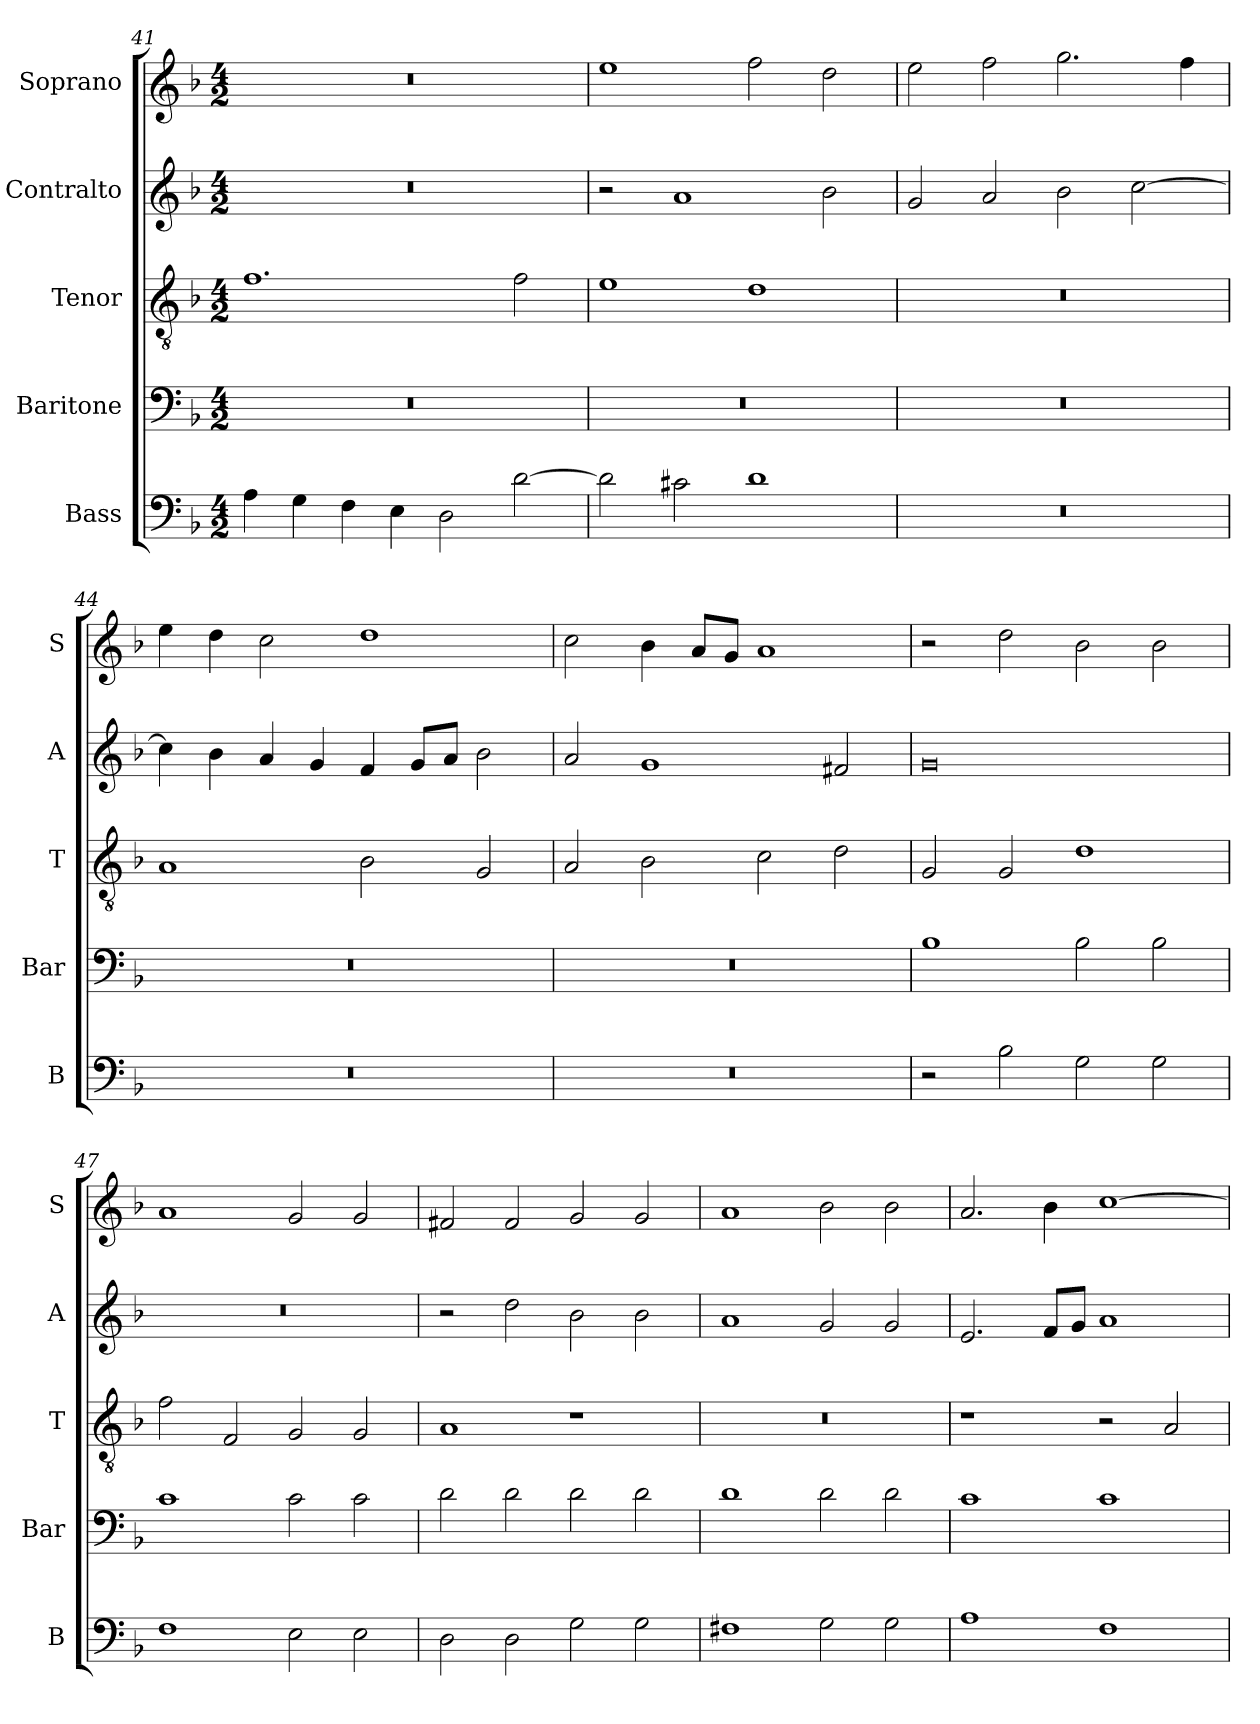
**kern	**kern	**kern	**kern	**kern
*part5	*part4	*part3	*part2	*part1
*staff5	*staff4	*staff3	*staff2	*staff1
*I"Bass	*I"Baritone	*I"Tenor	*I"Contralto	*I"Soprano
*I'B	*I'Bar	*I'T	*I'A	*I'S
*clefF4	*clefF4	*clefGv2	*clefG2	*clefG2
*k[b-]	*k[b-]	*k[b-]	*k[b-]	*k[b-]
*G:dor	*G:dor	*G:dor	*G:dor	*G:dor
*M4/2	*M4/2	*M4/2	*M4/2	*M4/2
=41	=41	=41	=41	=41
4A	0r	1.f	0r	0r
4G	.	.	.	.
4F	.	.	.	.
4E	.	.	.	.
2D	.	.	.	.
[2d	.	2f	.	.
=42	=42	=42	=42	=42
2d]	0r	1e	2r	1ee
2c#X	.	.	1a	.
1d	.	1d	.	2ff
.	.	.	2b-	2dd
=43	=43	=43	=43	=43
0r	0r	0r	2g	2ee
.	.	.	2a	2ff
.	.	.	2b-	2.gg
.	.	.	[2cc	.
.	.	.	.	4ff
=44	=44	=44	=44	=44
0r	0r	1A	4cc]	4ee
.	.	.	4b-	4dd
.	.	.	4a	2cc
.	.	.	4g	.
.	.	2B-	4f	1dd
.	.	.	8g/L	.
.	.	.	8a/J	.
.	.	2G	2b-	.
=45	=45	=45	=45	=45
0r	0r	2A	2a	2cc
.	.	2B-	1g	4b-
.	.	.	.	8a/L
.	.	.	.	8g/J
.	.	2c	.	1a
.	.	2d	2f#X	.
=46	=46	=46	=46	=46
2r	1B-	2G	0g	2r
2B-	.	2G	.	2dd
2G	2B-	1d	.	2b-
2G	2B-	.	.	2b-
=47	=47	=47	=47	=47
1F	1c	2f	0r	1a
.	.	2F	.	.
2E	2c	2G	.	2g
2E	2c	2G	.	2g
=48	=48	=48	=48	=48
2D	2d	1A	2r	2f#X
2D	2d	.	2dd	2f#
2G	2d	1r	2b-	2g
2G	2d	.	2b-	2g
=49	=49	=49	=49	=49
1F#X	1d	0r	1a	1a
2G	2d	.	2g	2b-
2G	2d	.	2g	2b-
=50	=50	=50	=50	=50
1A	1c	1r	2.e	2.a
.	.	.	8f/L	4b-
.	.	.	8g/J	.
1F	1c	2r	1a	[1cc
.	.	2A	.	.
=	=	=	=	=
*-	*-	*-	*-	*-
